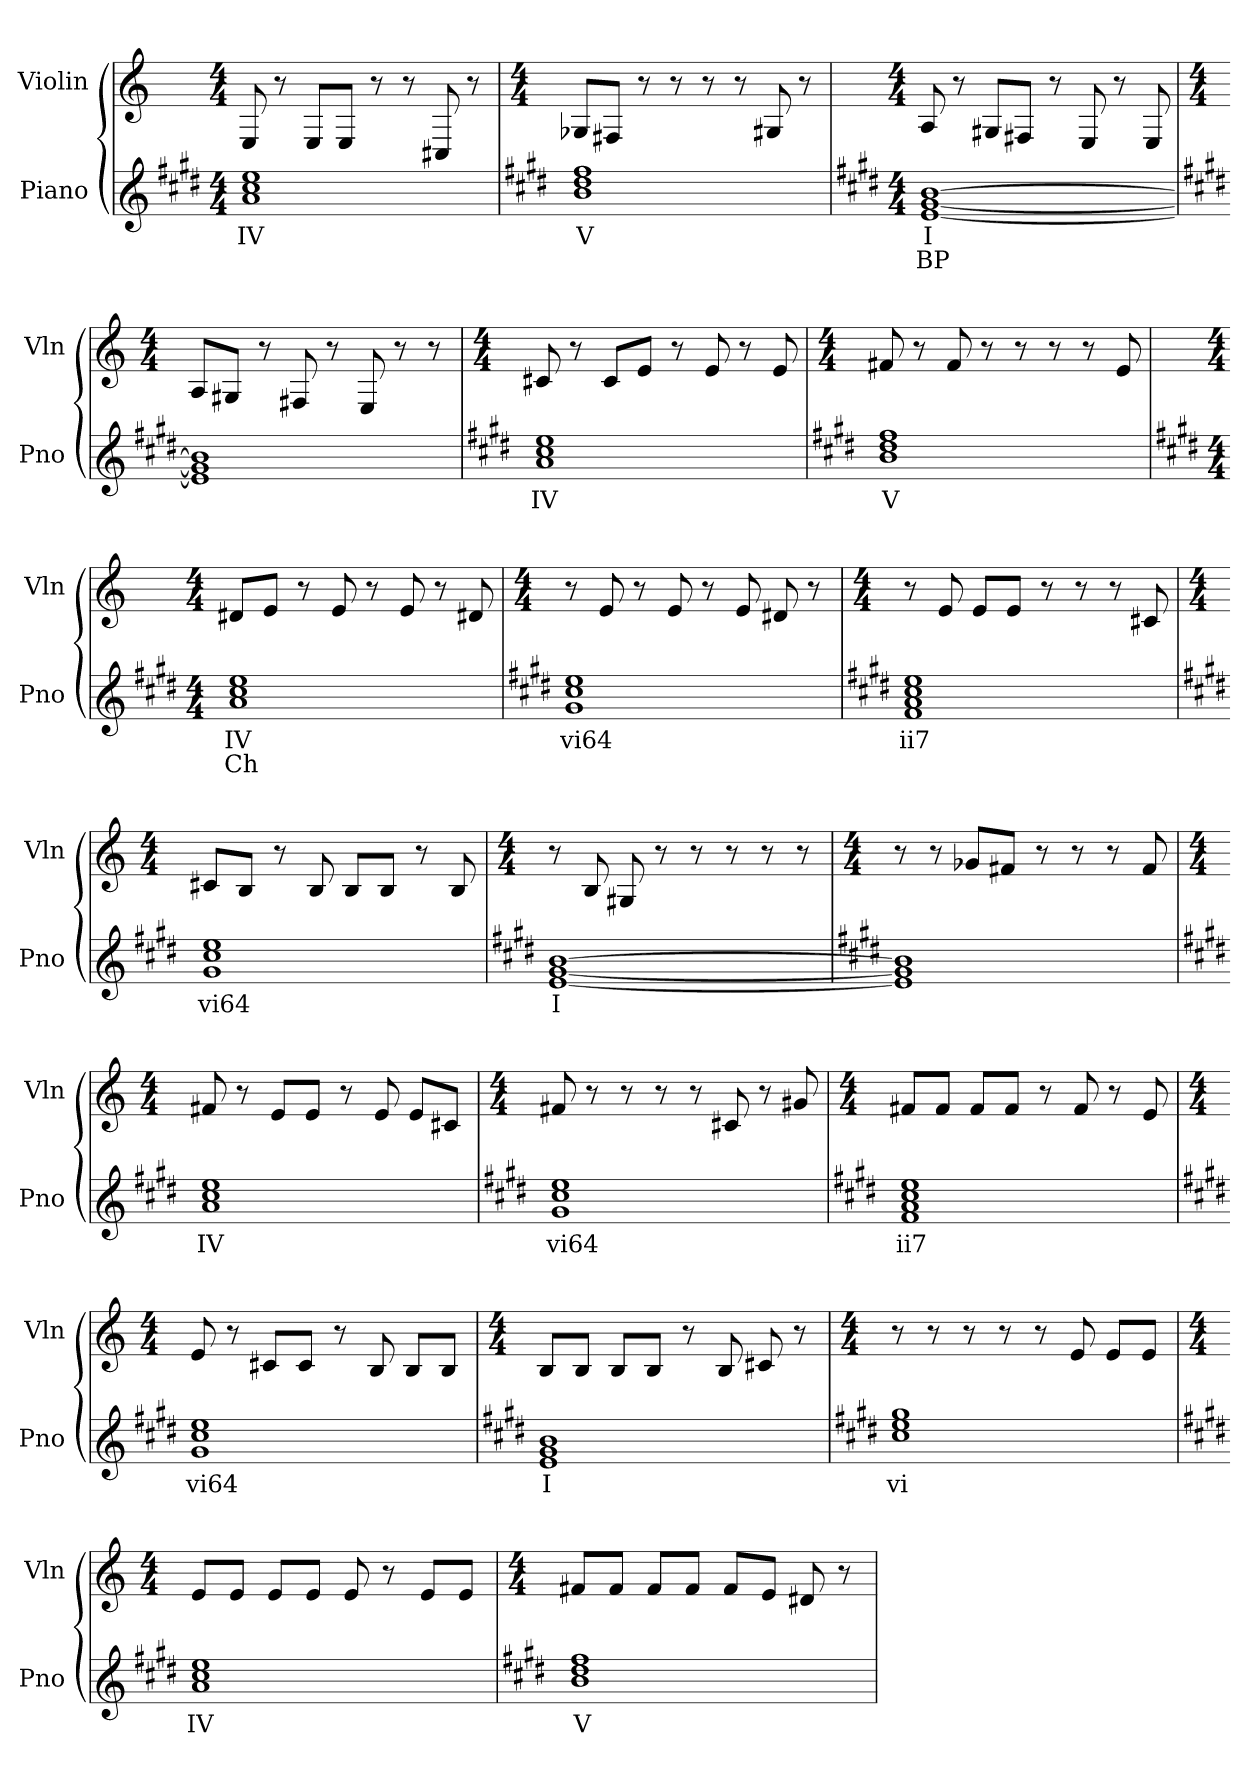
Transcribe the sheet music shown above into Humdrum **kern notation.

**kern	**text	**text	**kern
*part2	*part2	*part2	*part1
*staff2	*staff2	*staff2	*staff1
*I"Piano	*	*	*I"Violin
*I'Pno	*	*	*I'Vln
*k[f#c#g#d#]	*	*	*
*E:	*	*	*
*M4/4	*	*	*M4/4
=	=	=	=
1a 1cc# 1ee	IV	.	8E
.	.	.	8r
.	.	.	8EL
.	.	.	8EJ
.	.	.	8r
.	.	.	8r
.	.	.	8C#X
.	.	.	8r
=	=	=	=
*k[f#c#g#d#]	*	*	*
*E:	*	*	*
*	*	*	*M4/4
1b 1dd# 1ff#	V	.	8G-XL
.	.	.	8F#XJ
.	.	.	8r
.	.	.	8r
.	.	.	8r
.	.	.	8r
.	.	.	8G#X
.	.	.	8r
=	=	=	=
*k[f#c#g#d#]	*	*	*
*E:	*	*	*
*M4/4	*	*	*M4/4
[1e [1g# [1b	I	BP	8A
.	.	.	8r
.	.	.	8G#XL
.	.	.	8F#XJ
.	.	.	8r
.	.	.	8E
.	.	.	8r
.	.	.	8E
=	=	=	=
*k[f#c#g#d#]	*	*	*
*E:	*	*	*
*	*	*	*M4/4
1e] 1g#] 1b]	.	.	8AL
.	.	.	8G#XJ
.	.	.	8r
.	.	.	8F#X
.	.	.	8r
.	.	.	8E
.	.	.	8r
.	.	.	8r
=	=	=	=
*k[f#c#g#d#]	*	*	*
*E:	*	*	*
*	*	*	*M4/4
1a 1cc# 1ee	IV	.	8c#X
.	.	.	8r
.	.	.	8c#L
.	.	.	8eJ
.	.	.	8r
.	.	.	8e
.	.	.	8r
.	.	.	8e
=	=	=	=
*k[f#c#g#d#]	*	*	*
*E:	*	*	*
*	*	*	*M4/4
1b 1dd# 1ff#	V	.	8f#X
.	.	.	8r
.	.	.	8f#
.	.	.	8r
.	.	.	8r
.	.	.	8r
.	.	.	8r
.	.	.	8e
=	=	=	=
*k[f#c#g#d#]	*	*	*
*E:	*	*	*
*M4/4	*	*	*M4/4
1a 1cc# 1ee	IV	Ch	8d#XL
.	.	.	8eJ
.	.	.	8r
.	.	.	8e
.	.	.	8r
.	.	.	8e
.	.	.	8r
.	.	.	8d#X
=	=	=	=
*k[f#c#g#d#]	*	*	*
*E:	*	*	*
*	*	*	*M4/4
1g# 1cc# 1ee	vi64	.	8r
.	.	.	8e
.	.	.	8r
.	.	.	8e
.	.	.	8r
.	.	.	8e
.	.	.	8d#X
.	.	.	8r
=	=	=	=
*k[f#c#g#d#]	*	*	*
*E:	*	*	*
*	*	*	*M4/4
1f# 1a 1cc# 1ee	ii7	.	8r
.	.	.	8e
.	.	.	8eL
.	.	.	8eJ
.	.	.	8r
.	.	.	8r
.	.	.	8r
.	.	.	8c#X
=	=	=	=
*k[f#c#g#d#]	*	*	*
*E:	*	*	*
*	*	*	*M4/4
1g# 1cc# 1ee	vi64	.	8c#XL
.	.	.	8BJ
.	.	.	8r
.	.	.	8B
.	.	.	8BL
.	.	.	8BJ
.	.	.	8r
.	.	.	8B
=	=	=	=
*k[f#c#g#d#]	*	*	*
*E:	*	*	*
*	*	*	*M4/4
[1e [1g# [1b	I	.	8r
.	.	.	8B
.	.	.	8G#X
.	.	.	8r
.	.	.	8r
.	.	.	8r
.	.	.	8r
.	.	.	8r
=	=	=	=
*k[f#c#g#d#]	*	*	*
*E:	*	*	*
*	*	*	*M4/4
1e] 1g#] 1b]	.	.	8r
.	.	.	8r
.	.	.	8g-XL
.	.	.	8f#XJ
.	.	.	8r
.	.	.	8r
.	.	.	8r
.	.	.	8f#
=	=	=	=
*k[f#c#g#d#]	*	*	*
*E:	*	*	*
*	*	*	*M4/4
1a 1cc# 1ee	IV	.	8f#X
.	.	.	8r
.	.	.	8eL
.	.	.	8eJ
.	.	.	8r
.	.	.	8e
.	.	.	8eL
.	.	.	8c#XJ
=	=	=	=
*k[f#c#g#d#]	*	*	*
*E:	*	*	*
*	*	*	*M4/4
1g# 1cc# 1ee	vi64	.	8f#X
.	.	.	8r
.	.	.	8r
.	.	.	8r
.	.	.	8r
.	.	.	8c#X
.	.	.	8r
.	.	.	8g#X
=	=	=	=
*k[f#c#g#d#]	*	*	*
*E:	*	*	*
*	*	*	*M4/4
1f# 1a 1cc# 1ee	ii7	.	8f#XL
.	.	.	8f#J
.	.	.	8f#L
.	.	.	8f#J
.	.	.	8r
.	.	.	8f#
.	.	.	8r
.	.	.	8e
=	=	=	=
*k[f#c#g#d#]	*	*	*
*E:	*	*	*
*	*	*	*M4/4
1g# 1cc# 1ee	vi64	.	8e
.	.	.	8r
.	.	.	8c#XL
.	.	.	8c#J
.	.	.	8r
.	.	.	8B
.	.	.	8BL
.	.	.	8BJ
=	=	=	=
*k[f#c#g#d#]	*	*	*
*E:	*	*	*
*	*	*	*M4/4
1e 1g# 1b	I	.	8BL
.	.	.	8BJ
.	.	.	8BL
.	.	.	8BJ
.	.	.	8r
.	.	.	8B
.	.	.	8c#X
.	.	.	8r
=	=	=	=
*k[f#c#g#d#]	*	*	*
*E:	*	*	*
*	*	*	*M4/4
1cc# 1ee 1gg#	vi	.	8r
.	.	.	8r
.	.	.	8r
.	.	.	8r
.	.	.	8r
.	.	.	8e
.	.	.	8eL
.	.	.	8eJ
=	=	=	=
*k[f#c#g#d#]	*	*	*
*E:	*	*	*
*	*	*	*M4/4
1a 1cc# 1ee	IV	.	8eL
.	.	.	8eJ
.	.	.	8eL
.	.	.	8eJ
.	.	.	8e
.	.	.	8r
.	.	.	8eL
.	.	.	8eJ
=	=	=	=
*k[f#c#g#d#]	*	*	*
*E:	*	*	*
*	*	*	*M4/4
1b 1dd# 1ff#	V	.	8f#XL
.	.	.	8f#J
.	.	.	8f#L
.	.	.	8f#J
.	.	.	8f#L
.	.	.	8eJ
.	.	.	8d#X
.	.	.	8r
=	=	=	=
*-	*-	*-	*-
